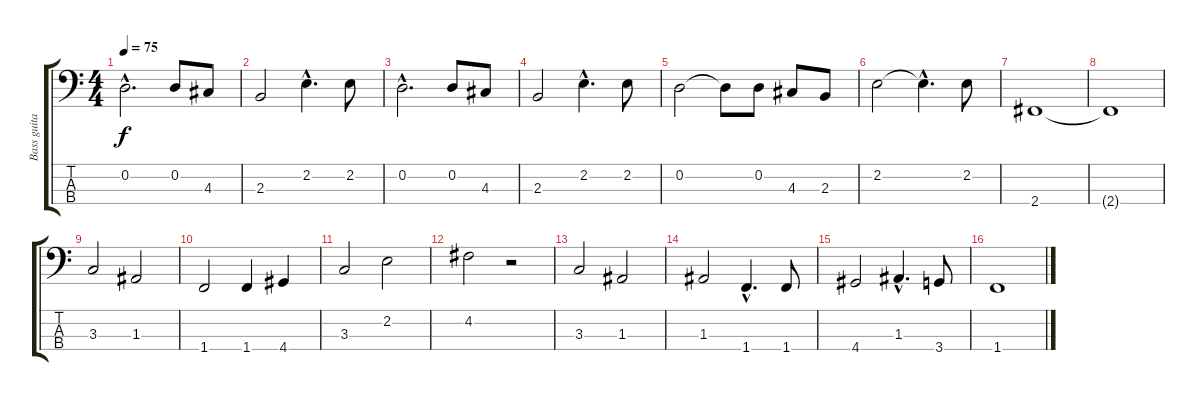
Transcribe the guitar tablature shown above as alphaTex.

\track ("Bass guitar" "Bass guita") {instrument fretlessbass}
\staff {score tabs}
\tuning (G2 D2 A1 E1) {hide}
\ts (4 4)
\tempo 75
\clef f4
\ks c
0.2{hac}.2{d dy f} 0.2.8 4.3.8 |
2.3.2 2.2{hac}.4{d} 2.2.8 |
0.2{hac}.2{d} 0.2.8 4.3.8 |
2.3.2 2.2{hac}.4{d} 2.2.8 |
0.2.2 0.2{t}.8 0.2.8 4.3.8 2.3.8 |
2.2.2 2.2{hac t}.4{d} 2.2.8 |
2.4.1 |
2.4{t}.1 |
3.3.2 1.3.2 |
1.4.2 1.4.4 4.4.4 |
3.3.2 2.2.2 |
4.2.2 r.2 |
3.3.2 1.3.2 |
1.3.2 1.4{hac}.4{d} 1.4.8 |
4.4.2 1.3{hac}.4{d} 3.4.8 |
1.4.1
